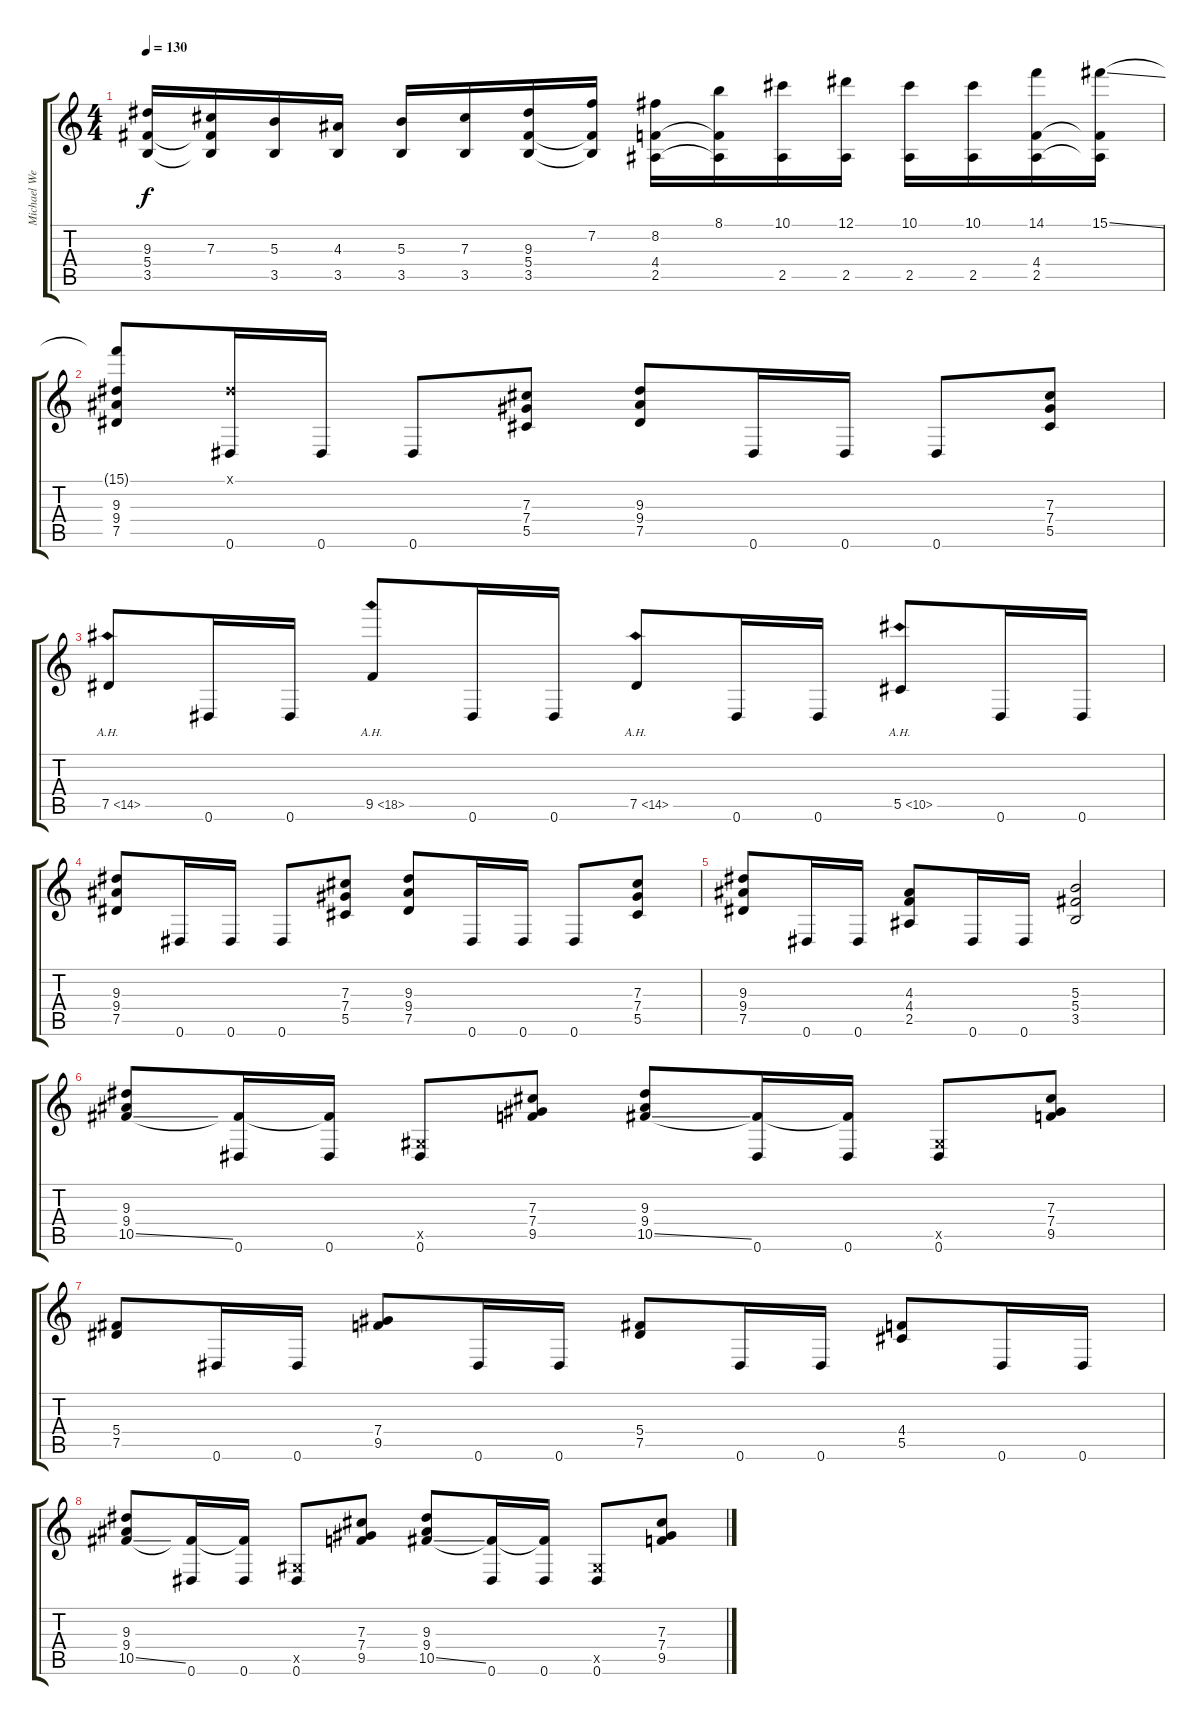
\track ("Michael Weikath" "Michael We") {instrument distortionguitar}
\staff {score tabs}
\tuning (Eb4 Bb3 Gb3 Db3 Ab2 Eb2) {hide}
\ts (4 4)
\tempo 130
\clef g2
\ks c
(9.3 5.4 3.5).16{dy f} (7.3 5.4{t} 3.5{t}).16 (5.3 3.5).16 (4.3 3.5).16 (5.3 3.5).16 (7.3 3.5).16 (9.3 5.4 3.5).16 (7.2 5.4{t} 3.5{t}).16 (8.2 4.4 2.5).16 (8.1 4.4{t} 2.5{t}).16 (10.1 2.5).16 (12.1 2.5).16 (10.1 2.5).16 (10.1 2.5).16 (14.1 4.4 2.5).16 (15.1{ss} 4.4{t} 2.5{t}).16 |
(15.1{t} 9.3 9.4 7.5).8 (0.1{x} 0.6).16 0.6.16 0.6.8 (7.3 7.4 5.5).8 (9.3 9.4 7.5).8 0.6.16 0.6.16 0.6.8 (7.3 7.4 5.5).8 |
7.5{ah 7}.8 0.6.16 0.6.16 9.5{ah 9}.8 0.6.16 0.6.16 7.5{ah 7}.8 0.6.16 0.6.16 5.5{ah 5}.8 0.6.16 0.6.16 |
(9.3 9.4 7.5).8 0.6.16 0.6.16 0.6.8 (7.3 7.4 5.5).8 (9.3 9.4 7.5).8 0.6.16 0.6.16 0.6.8 (7.3 7.4 5.5).8 |
(9.3 9.4 7.5).8 0.6.16 0.6.16 (4.3 4.4 2.5).8 0.6.16 0.6.16 (5.3 5.4 3.5).2 |
(9.3 9.4 10.5{ss}).8 (10.5{t} 0.6).16 (10.5{t} 0.6).16 (0.5{x} 0.6).8 (7.3 7.4 9.5).8 (9.3 9.4 10.5{ss}).8 (10.5{t} 0.6).16 (10.5{t} 0.6).16 (0.5{x} 0.6).8 (7.3 7.4 9.5).8 |
(5.4 7.5).8 0.6.16 0.6.16 (7.4 9.5).8 0.6.16 0.6.16 (5.4 7.5).8 0.6.16 0.6.16 (4.4 5.5).8 0.6.16 0.6.16 |
(9.3 9.4 10.5{ss}).8 (10.5{t} 0.6).16 (10.5{t} 0.6).16 (0.5{x} 0.6).8 (7.3 7.4 9.5).8 (9.3 9.4 10.5{ss}).8 (10.5{t} 0.6).16 (10.5{t} 0.6).16 (0.5{x} 0.6).8 (7.3 7.4 9.5).8
